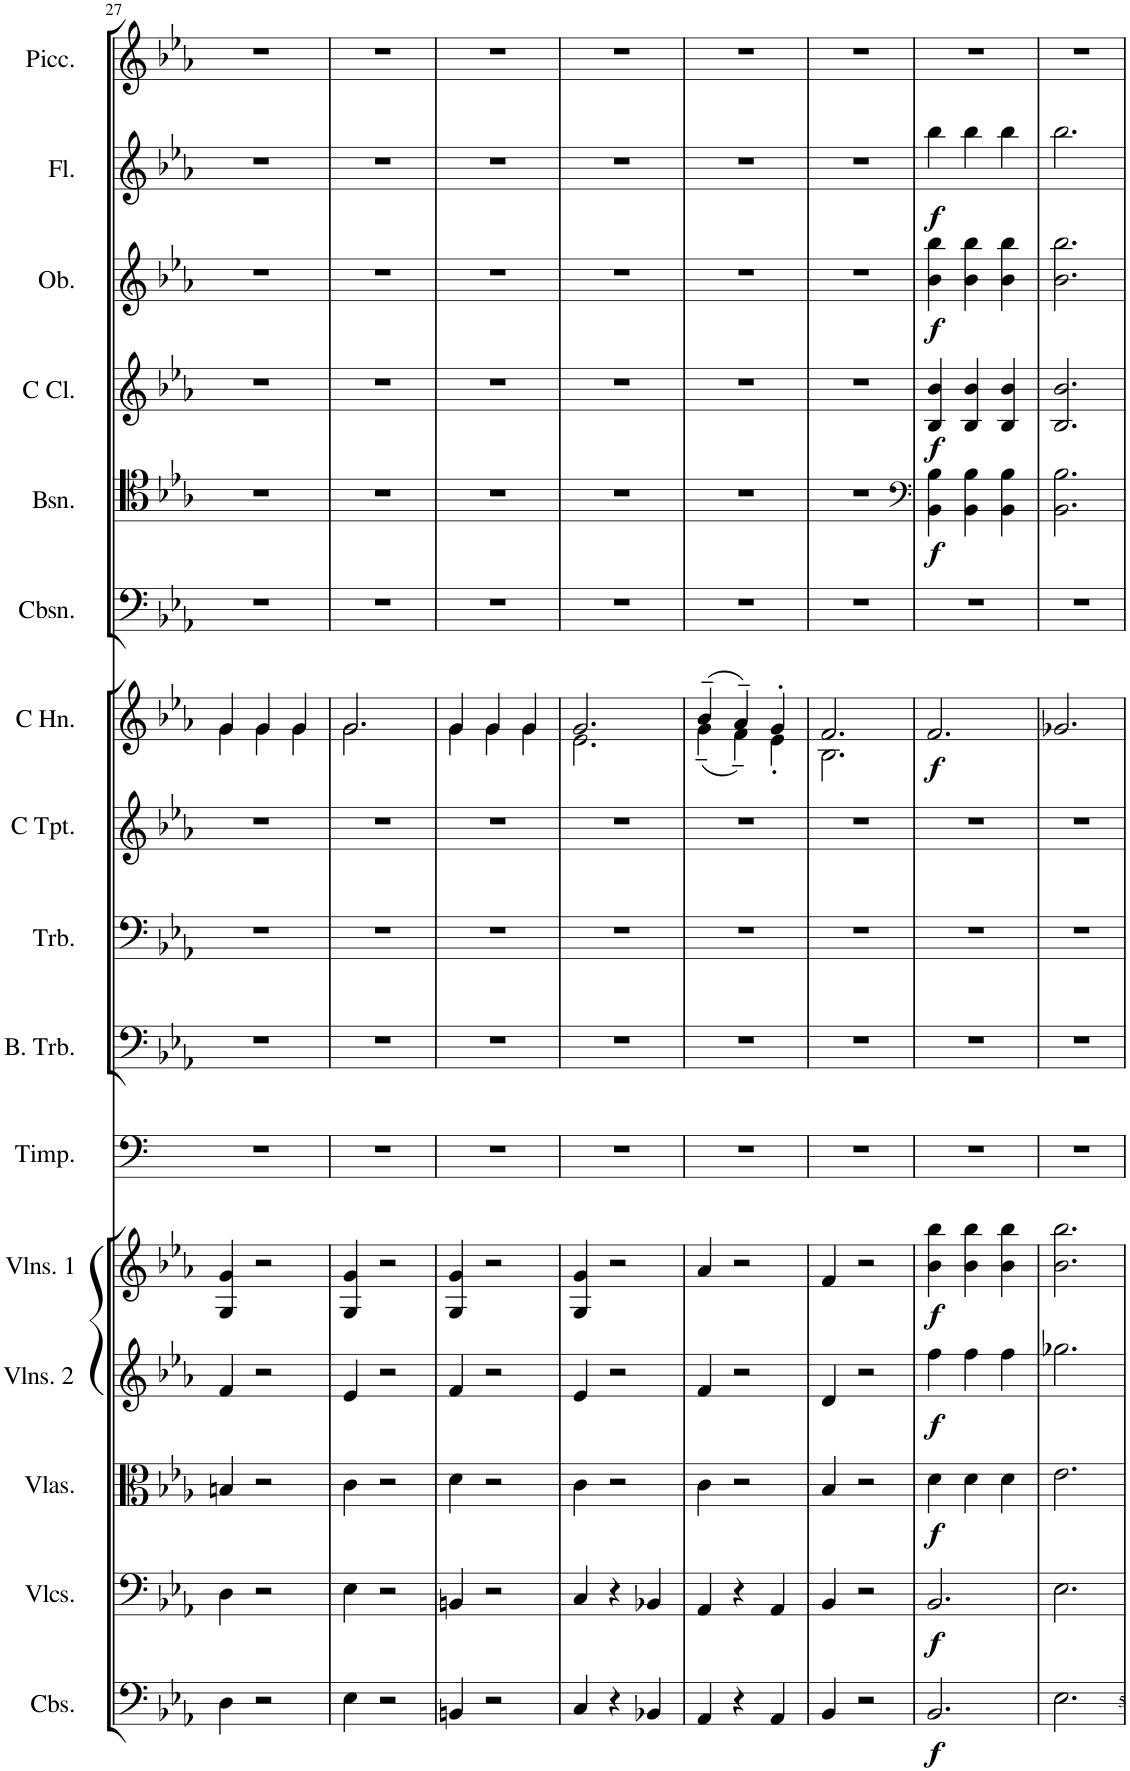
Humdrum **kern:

**kern	**dynam	**kern	**dynam	**kern	**dynam	**kern	**dynam	**kern	**dynam	**kern	**kern	**kern	**kern	**kern	**dynam	**kern	**kern	**dynam	**kern	**dynam	**kern	**dynam	**kern	**dynam	**kern
*part16	*part16	*part15	*part15	*part14	*part14	*part13	*part13	*part12	*part12	*part11	*part10	*part9	*part8	*part7	*part7	*part6	*part5	*part5	*part4	*part4	*part3	*part3	*part2	*part2	*part1
*staff16	*staff16	*staff15	*staff15	*staff14	*staff14	*staff13	*staff13	*staff12	*staff12	*staff11	*staff10	*staff9	*staff8	*staff7	*staff7	*staff6	*staff5	*staff5	*staff4	*staff4	*staff3	*staff3	*staff2	*staff2	*staff1
*I"Contrabasses	*	*I"Violoncellos	*	*I"Violas	*	*I"Violins 2	*	*I"Violins 1	*	*I"Timpani	*I"Bass Trombone	*I"Trombone	*I"C Trumpet	*I"C Horns	*	*I"Contrabassoon	*I"Bassoon	*	*I"C Clarinet	*	*I"Oboe	*	*I"Flute	*	*I"Piccolo
*I'Cbs.	*	*I'Vlcs.	*	*I'Vlas.	*	*I'Vlns. 2	*	*I'Vlns. 1	*	*I'Timp.	*I'B. Trb.	*I'Trb.	*I'C Tpt.	*I'C Hn.	*	*I'Cbsn.	*I'Bsn.	*	*I'C Cl.	*	*I'Ob.	*	*I'Fl.	*	*I'Picc.
!!LO:PB:g=z
*clefF4	*	*clefF4	*	*clefC3	*	*clefG2	*	*clefG2	*	*clefF4	*clefF4	*clefF4	*clefG2	*clefG2	*	*clefF4	*clefC4	*	*clefG2	*	*clefG2	*	*clefG2	*	*clefG2
*Trd7c12	*	*	*	*	*	*	*	*	*	*	*	*	*Trd1c2	*Trd4c7	*	*Trd7c12	*	*	*Trd1c2	*	*	*	*	*	*Trd-7c-12
*k[b-e-a-]	*	*k[b-e-a-]	*	*k[b-e-a-]	*	*k[b-e-a-]	*	*k[b-e-a-]	*	*k[]	*k[b-e-a-]	*k[b-e-a-]	*k[b-e-a-]	*k[b-e-a-]	*	*k[b-e-a-]	*k[b-e-a-]	*	*k[b-e-a-]	*	*k[b-e-a-]	*	*k[b-e-a-]	*	*k[b-e-a-]
*M3/4	*	*M3/4	*	*M3/4	*	*M3/4	*	*M3/4	*	*M3/4	*M3/4	*M3/4	*M3/4	*M3/4	*	*M3/4	*M3/4	*	*M3/4	*	*M3/4	*	*M3/4	*	*M3/4
=27	=27	=27	=27	=27	=27	=27	=27	=27	=27	=27	=27	=27	=27	=27	=27	=27	=27	=27	=27	=27	=27	=27	=27	=27	=27
*	*	*	*	*	*	*	*	*	*	*	*	*	*	*^	*	*	*	*	*	*	*	*	*	*	*
4D\	.	4D\	.	4Bn/	.	4f/	.	4G/ 4g/	.	2.r	2.r	2.r	2.r	4g/	4g\	.	2.r	2.r	.	2.r	.	2.r	.	2.r	.	2.r
2r	.	2r	.	2r	.	2r	.	2r	.	.	.	.	.	4g/	4g\	.	.	.	.	.	.	.	.	.	.	.
.	.	.	.	.	.	.	.	.	.	.	.	.	.	4g/	4g\	.	.	.	.	.	.	.	.	.	.	.
=28	=28	=28	=28	=28	=28	=28	=28	=28	=28	=28	=28	=28	=28	=28	=28	=28	=28	=28	=28	=28	=28	=28	=28	=28	=28	=28
4E-\	.	4E-\	.	4c\	.	4e-/	.	4G/ 4g/	.	2.r	2.r	2.r	2.r	2.g/	2.g\	.	2.r	2.r	.	2.r	.	2.r	.	2.r	.	2.r
2r	.	2r	.	2r	.	2r	.	2r	.	.	.	.	.	.	.	.	.	.	.	.	.	.	.	.	.	.
=29	=29	=29	=29	=29	=29	=29	=29	=29	=29	=29	=29	=29	=29	=29	=29	=29	=29	=29	=29	=29	=29	=29	=29	=29	=29	=29
4BBn/	.	4BBn/	.	4d\	.	4f/	.	4G/ 4g/	.	2.r	2.r	2.r	2.r	4g/	4g\	.	2.r	2.r	.	2.r	.	2.r	.	2.r	.	2.r
2r	.	2r	.	2r	.	2r	.	2r	.	.	.	.	.	4g/	4g\	.	.	.	.	.	.	.	.	.	.	.
.	.	.	.	.	.	.	.	.	.	.	.	.	.	4g/	4g\	.	.	.	.	.	.	.	.	.	.	.
=30	=30	=30	=30	=30	=30	=30	=30	=30	=30	=30	=30	=30	=30	=30	=30	=30	=30	=30	=30	=30	=30	=30	=30	=30	=30	=30
4C/	.	4C/	.	4c\	.	4e-/	.	4G/ 4g/	.	2.r	2.r	2.r	2.r	2.g/	2.e-\	.	2.r	2.r	.	2.r	.	2.r	.	2.r	.	2.r
4r	.	4r	.	2r	.	2r	.	2r	.	.	.	.	.	.	.	.	.	.	.	.	.	.	.	.	.	.
4BB-X/	.	4BB-X/	.	.	.	.	.	.	.	.	.	.	.	.	.	.	.	.	.	.	.	.	.	.	.	.
=31	=31	=31	=31	=31	=31	=31	=31	=31	=31	=31	=31	=31	=31	=31	=31	=31	=31	=31	=31	=31	=31	=31	=31	=31	=31	=31
4AA-/	.	4AA-/	.	4c\	.	4f/	.	4a-/	.	2.r	2.r	2.r	2.r	(4b-~/	(4g~\	.	2.r	2.r	.	2.r	.	2.r	.	2.r	.	2.r
4r	.	4r	.	2r	.	2r	.	2r	.	.	.	.	.	4a-~/)	4f~\)	.	.	.	.	.	.	.	.	.	.	.
4AA-/	.	4AA-/	.	.	.	.	.	.	.	.	.	.	.	4g'/	4e-'\	.	.	.	.	.	.	.	.	.	.	.
=32	=32	=32	=32	=32	=32	=32	=32	=32	=32	=32	=32	=32	=32	=32	=32	=32	=32	=32	=32	=32	=32	=32	=32	=32	=32	=32
4BB-/	.	4BB-/	.	4B-/	.	4d/	.	4f/	.	2.r	2.r	2.r	2.r	2.f/	2.B-\	.	2.r	2.r	.	2.r	.	2.r	.	2.r	.	2.r
2r	.	2r	.	2r	.	2r	.	2r	.	.	.	.	.	.	.	.	.	.	.	.	.	.	.	.	.	.
*	*	*	*	*	*	*	*	*	*	*	*	*	*	*v	*v	*	*	*	*	*	*	*	*	*	*	*
=33	=33	=33	=33	=33	=33	=33	=33	=33	=33	=33	=33	=33	=33	=33	=33	=33	=33	=33	=33	=33	=33	=33	=33	=33	=33
*	*	*	*	*	*	*	*	*	*	*	*	*	*	*	*	*	*clefF4	*	*	*	*	*	*	*	*
!	!LO:DY:b	!	!LO:DY:b	!	!LO:DY:b	!	!LO:DY:b	!	!LO:DY:b	!	!	!	!	!	!LO:DY:b	!	!	!LO:DY:b	!	!LO:DY:b	!	!LO:DY:b	!	!LO:DY:b	!
2.BB-/	f	2.BB-/	f	4d\	f	4ff\	f	4b-\ 4bb-\	f	2.r	2.r	2.r	2.r	2.f/	f	2.r	4BB-\ 4B-\	f	4B-/ 4b-/	f	4b-\ 4bb-\	f	4bb-\	f	2.r
.	.	.	.	4d\	.	4ff\	.	4b-\ 4bb-\	.	.	.	.	.	.	.	.	4BB-\ 4B-\	.	4B-/ 4b-/	.	4b-\ 4bb-\	.	4bb-\	.	.
.	.	.	.	4d\	.	4ff\	.	4b-\ 4bb-\	.	.	.	.	.	.	.	.	4BB-\ 4B-\	.	4B-/ 4b-/	.	4b-\ 4bb-\	.	4bb-\	.	.
=34	=34	=34	=34	=34	=34	=34	=34	=34	=34	=34	=34	=34	=34	=34	=34	=34	=34	=34	=34	=34	=34	=34	=34	=34	=34
2.E-\	.	2.E-\	.	2.e-\	.	2.gg-X\	.	2.b-\ 2.bb-\	.	2.r	2.r	2.r	2.r	2.g-X/	.	2.r	2.BB-\ 2.B-\	.	2.B-/ 2.b-/	.	2.b-\ 2.bb-\	.	2.bb-\	.	2.r
=	=	=	=	=	=	=	=	=	=	=	=	=	=	=	=	=	=	=	=	=	=	=	=	=	=
*-	*-	*-	*-	*-	*-	*-	*-	*-	*-	*-	*-	*-	*-	*-	*-	*-	*-	*-	*-	*-	*-	*-	*-	*-	*-
